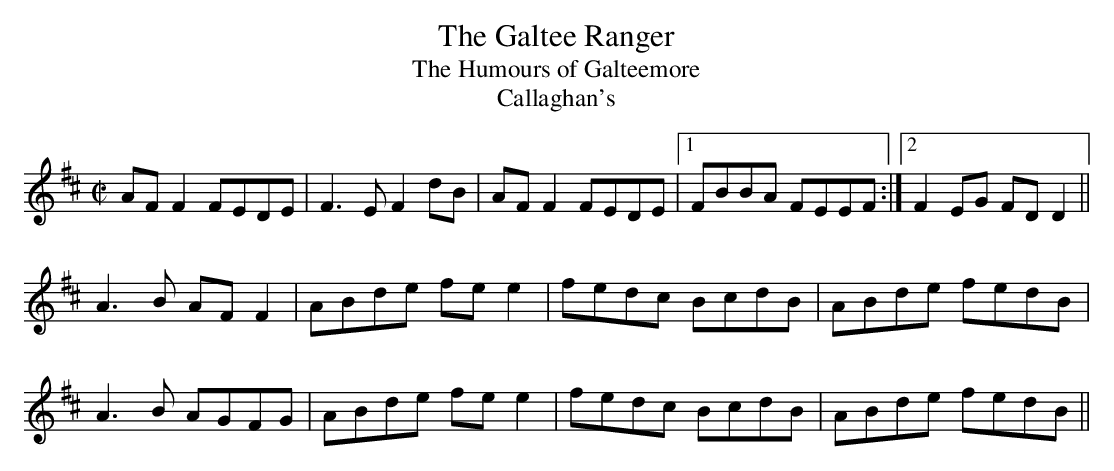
X:1
T:Galtee Ranger, The
T:Humours of Galteemore, The
T:Callaghan's
M:C|
K:D
AFF2 FEDE|F3E F2dB|AFF2 FEDE|1 FBBA FEEF:|2 F2EG FDD2||
A3B AFF2|ABde fee2|fedc BcdB|ABde fedB|
A3B AGFG|ABde fee2|fedc BcdB|ABde fedB||
